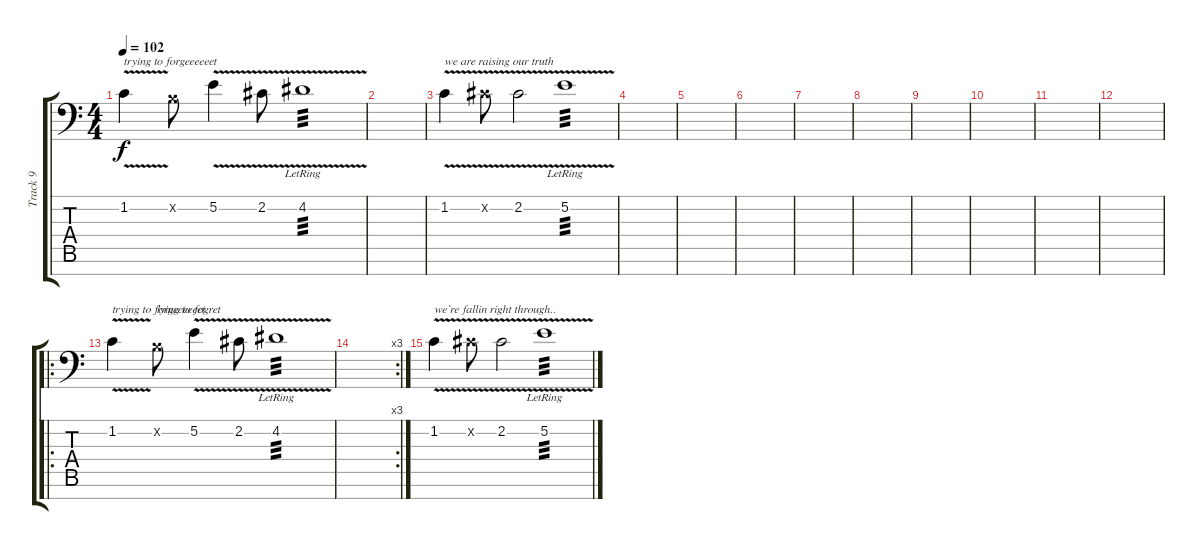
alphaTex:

\track ("Track 9" "Track 9") {instrument lead8bassandlead}
\staff {score tabs}
\tuning (E4 B3 G3 D3 A2 E2 C-1) {hide}
\ts (4 4)
\tempo 102
\clef f4
\ks c
1.2{v}.4{txt "trying to forgeeeeeet" dy f} 0.2{x}.8 5.2{v}.4 2.2{v}.8 4.2{v lr}.1{tp 3} |
|
1.2{v}.4{txt "we are raising our truth"} 2.2{v x}.8 2.2{v}.2 5.2{v lr}.1{tp 3} |
|
|
|
|
|
|
|
|
|
\ro
1.2{v}.4{txt "trying to forgeeeeeet"} 0.2{x}.8{txt "lying to fogret"} 5.2{v}.4 2.2{v}.8 4.2{v lr}.1{tp 3} |
\rc 3
|
1.2{v}.4{txt "we`re fallin right through.."} 2.2{v x}.8 2.2{v}.2 5.2{v lr}.1{tp 3}
